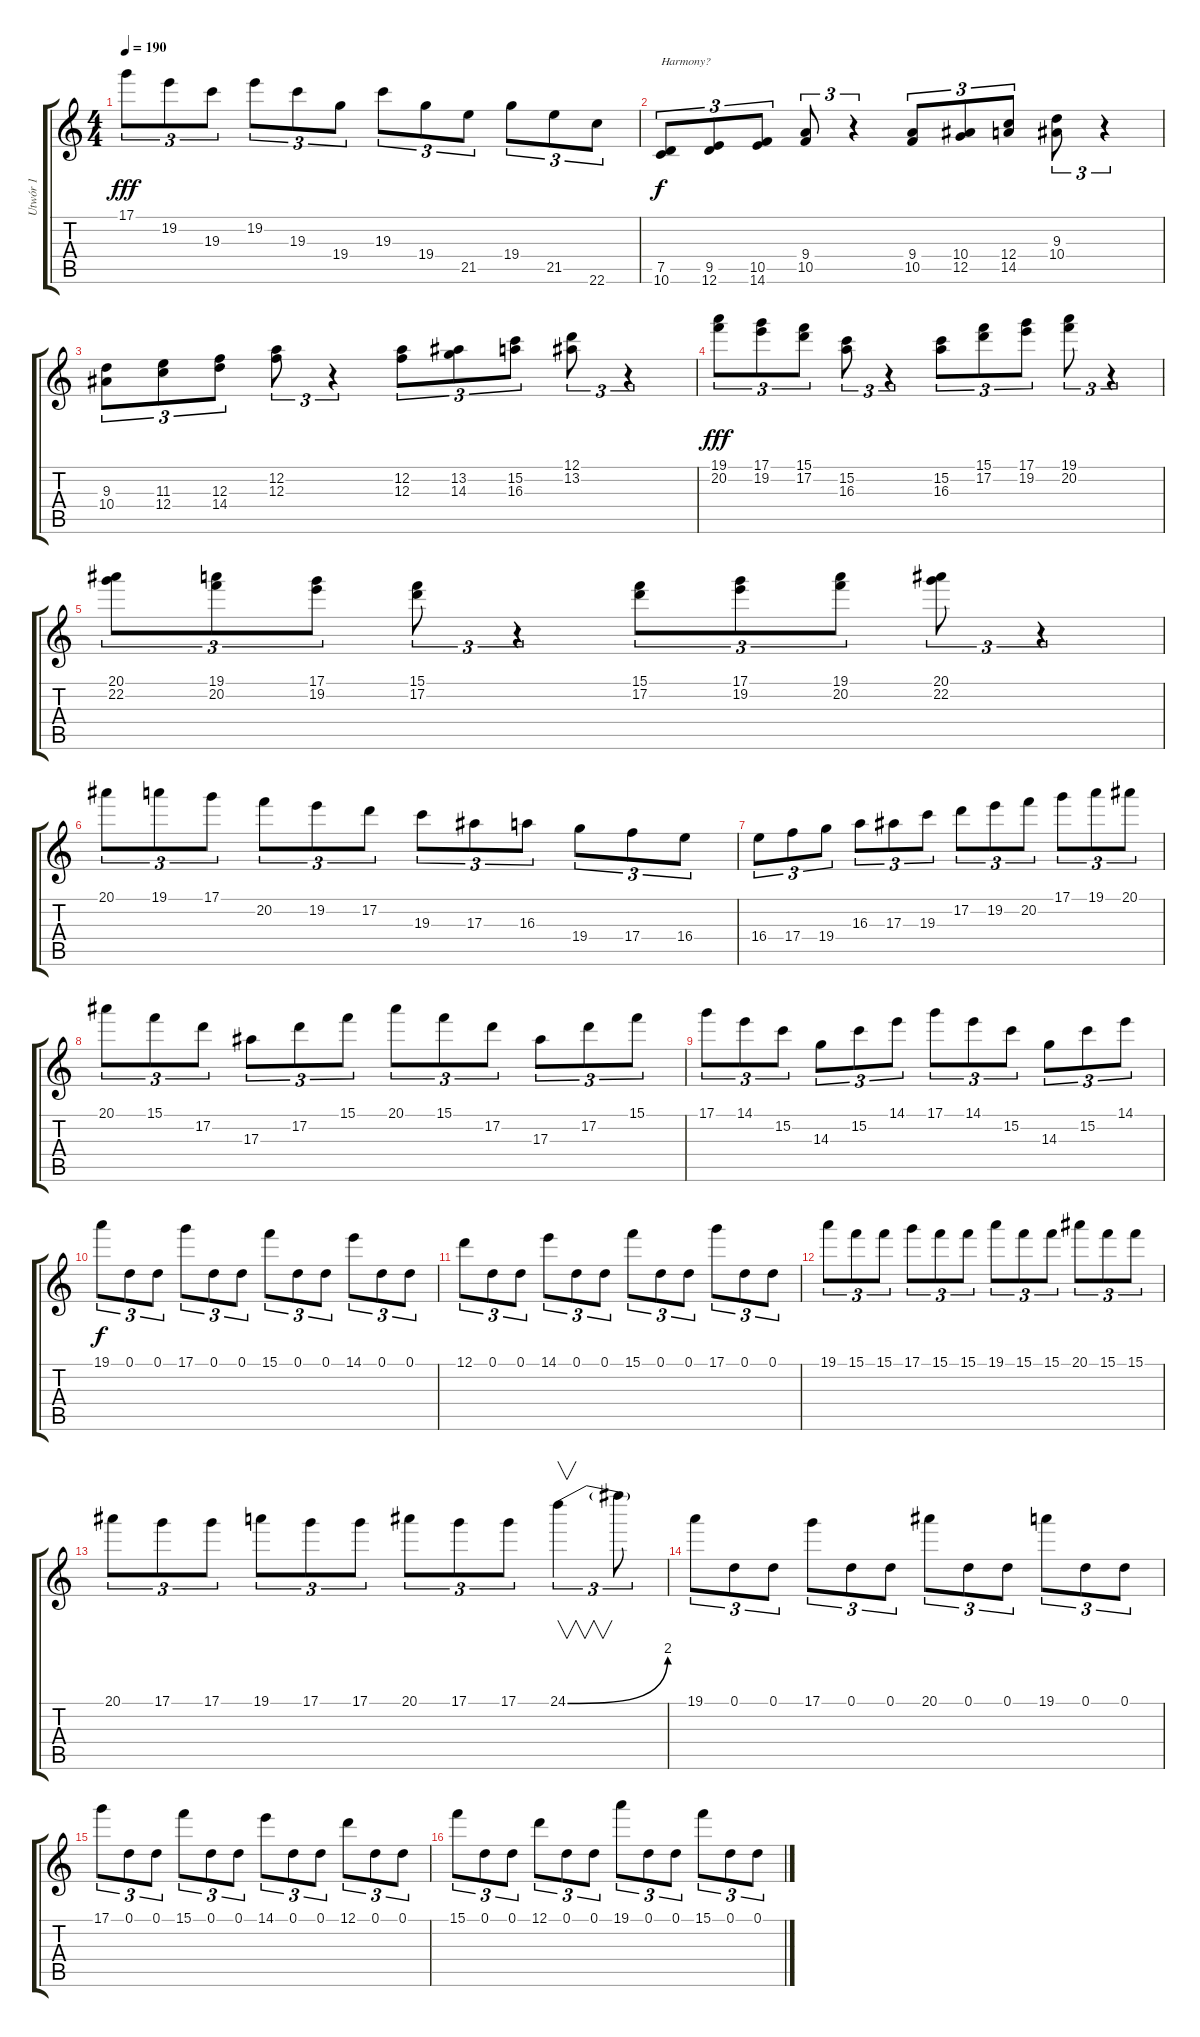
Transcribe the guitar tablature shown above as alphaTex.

\track ("Utwór 1" "Utwór 1") {instrument overdrivenguitar}
\staff {score tabs}
\tuning (D4 A3 F3 C3 G2 D2) {hide}
\ts (4 4)
\tempo 190
\clef g2
\ks c
17.1.8{tu (3 2) dy fff} 19.2.8{tu (3 2)} 19.3.8{tu (3 2)} 19.2.8{tu (3 2)} 19.3.8{tu (3 2)} 19.4.8{tu (3 2)} 19.3.8{tu (3 2)} 19.4.8{tu (3 2)} 21.5.8{tu (3 2)} 19.4.8{tu (3 2)} 21.5.8{tu (3 2)} 22.6.8{tu (3 2)} |
(7.5 10.6).8{tu (3 2) txt "Harmony?" dy f} (9.5 12.6).8{tu (3 2)} (10.5 14.6).8{tu (3 2)} (9.4 10.5).8{tu (3 2)} r.4{tu (3 2)} (9.4 10.5).8{tu (3 2)} (10.4 12.5).8{tu (3 2)} (12.4 14.5).8{tu (3 2)} (9.3 10.4).8{tu (3 2)} r.4{tu (3 2)} |
(9.3 10.4).8{tu (3 2)} (11.3 12.4).8{tu (3 2)} (12.3 14.4).8{tu (3 2)} (12.2 12.3).8{tu (3 2)} r.4{tu (3 2)} (12.2 12.3).8{tu (3 2)} (13.2 14.3).8{tu (3 2)} (15.2 16.3).8{tu (3 2)} (12.1 13.2).8{tu (3 2)} r.4{tu (3 2)} |
(19.1 20.2).8{tu (3 2) dy fff} (17.1 19.2).8{tu (3 2)} (15.1 17.2).8{tu (3 2)} (15.2 16.3).8{tu (3 2)} r.4{tu (3 2)} (15.2 16.3).8{tu (3 2)} (15.1 17.2).8{tu (3 2)} (17.1 19.2).8{tu (3 2)} (19.1 20.2).8{tu (3 2)} r.4{tu (3 2)} |
(20.1 22.2).8{tu (3 2)} (19.1 20.2).8{tu (3 2)} (17.1 19.2).8{tu (3 2)} (15.1 17.2).8{tu (3 2)} r.4{tu (3 2)} (15.1 17.2).8{tu (3 2)} (17.1 19.2).8{tu (3 2)} (19.1 20.2).8{tu (3 2)} (20.1 22.2).8{tu (3 2)} r.4{tu (3 2)} |
20.1.8{tu (3 2)} 19.1.8{tu (3 2)} 17.1.8{tu (3 2)} 20.2.8{tu (3 2)} 19.2.8{tu (3 2)} 17.2.8{tu (3 2)} 19.3.8{tu (3 2)} 17.3.8{tu (3 2)} 16.3.8{tu (3 2)} 19.4.8{tu (3 2)} 17.4.8{tu (3 2)} 16.4.8{tu (3 2)} |
16.4.8{tu (3 2)} 17.4.8{tu (3 2)} 19.4.8{tu (3 2)} 16.3.8{tu (3 2)} 17.3.8{tu (3 2)} 19.3.8{tu (3 2)} 17.2.8{tu (3 2)} 19.2.8{tu (3 2)} 20.2.8{tu (3 2)} 17.1.8{tu (3 2)} 19.1.8{tu (3 2)} 20.1.8{tu (3 2)} |
20.1.8{tu (3 2)} 15.1.8{tu (3 2)} 17.2.8{tu (3 2)} 17.3.8{tu (3 2)} 17.2.8{tu (3 2)} 15.1.8{tu (3 2)} 20.1.8{tu (3 2)} 15.1.8{tu (3 2)} 17.2.8{tu (3 2)} 17.3.8{tu (3 2)} 17.2.8{tu (3 2)} 15.1.8{tu (3 2)} |
17.1.8{tu (3 2)} 14.1.8{tu (3 2)} 15.2.8{tu (3 2)} 14.3.8{tu (3 2)} 15.2.8{tu (3 2)} 14.1.8{tu (3 2)} 17.1.8{tu (3 2)} 14.1.8{tu (3 2)} 15.2.8{tu (3 2)} 14.3.8{tu (3 2)} 15.2.8{tu (3 2)} 14.1.8{tu (3 2)} |
19.1.8{tu (3 2) dy f} 0.1.8{tu (3 2)} 0.1.8{tu (3 2)} 17.1.8{tu (3 2)} 0.1.8{tu (3 2)} 0.1.8{tu (3 2)} 15.1.8{tu (3 2)} 0.1.8{tu (3 2)} 0.1.8{tu (3 2)} 14.1.8{tu (3 2)} 0.1.8{tu (3 2)} 0.1.8{tu (3 2)} |
12.1.8{tu (3 2)} 0.1.8{tu (3 2)} 0.1.8{tu (3 2)} 14.1.8{tu (3 2)} 0.1.8{tu (3 2)} 0.1.8{tu (3 2)} 15.1.8{tu (3 2)} 0.1.8{tu (3 2)} 0.1.8{tu (3 2)} 17.1.8{tu (3 2)} 0.1.8{tu (3 2)} 0.1.8{tu (3 2)} |
19.1.8{tu (3 2)} 15.1.8{tu (3 2)} 15.1.8{tu (3 2)} 17.1.8{tu (3 2)} 15.1.8{tu (3 2)} 15.1.8{tu (3 2)} 19.1.8{tu (3 2)} 15.1.8{tu (3 2)} 15.1.8{tu (3 2)} 20.1.8{tu (3 2)} 15.1.8{tu (3 2)} 15.1.8{tu (3 2)} |
20.1.8{tu (3 2)} 17.1.8{tu (3 2)} 17.1.8{tu (3 2)} 19.1.8{tu (3 2)} 17.1.8{tu (3 2)} 17.1.8{tu (3 2)} 20.1.8{tu (3 2)} 17.1.8{tu (3 2)} 17.1.8{tu (3 2)} 24.1{be (bend 0 0 60 8)}.4{v tu (3 2)} 24.1{t}.8{tu (3 2)} |
19.1.8{tu (3 2)} 0.1.8{tu (3 2)} 0.1.8{tu (3 2)} 17.1.8{tu (3 2)} 0.1.8{tu (3 2)} 0.1.8{tu (3 2)} 20.1.8{tu (3 2)} 0.1.8{tu (3 2)} 0.1.8{tu (3 2)} 19.1.8{tu (3 2)} 0.1.8{tu (3 2)} 0.1.8{tu (3 2)} |
17.1.8{tu (3 2)} 0.1.8{tu (3 2)} 0.1.8{tu (3 2)} 15.1.8{tu (3 2)} 0.1.8{tu (3 2)} 0.1.8{tu (3 2)} 14.1.8{tu (3 2)} 0.1.8{tu (3 2)} 0.1.8{tu (3 2)} 12.1.8{tu (3 2)} 0.1.8{tu (3 2)} 0.1.8{tu (3 2)} |
15.1.8{tu (3 2)} 0.1.8{tu (3 2)} 0.1.8{tu (3 2)} 12.1.8{tu (3 2)} 0.1.8{tu (3 2)} 0.1.8{tu (3 2)} 19.1.8{tu (3 2)} 0.1.8{tu (3 2)} 0.1.8{tu (3 2)} 15.1.8{tu (3 2)} 0.1.8{tu (3 2)} 0.1.8{tu (3 2)}
